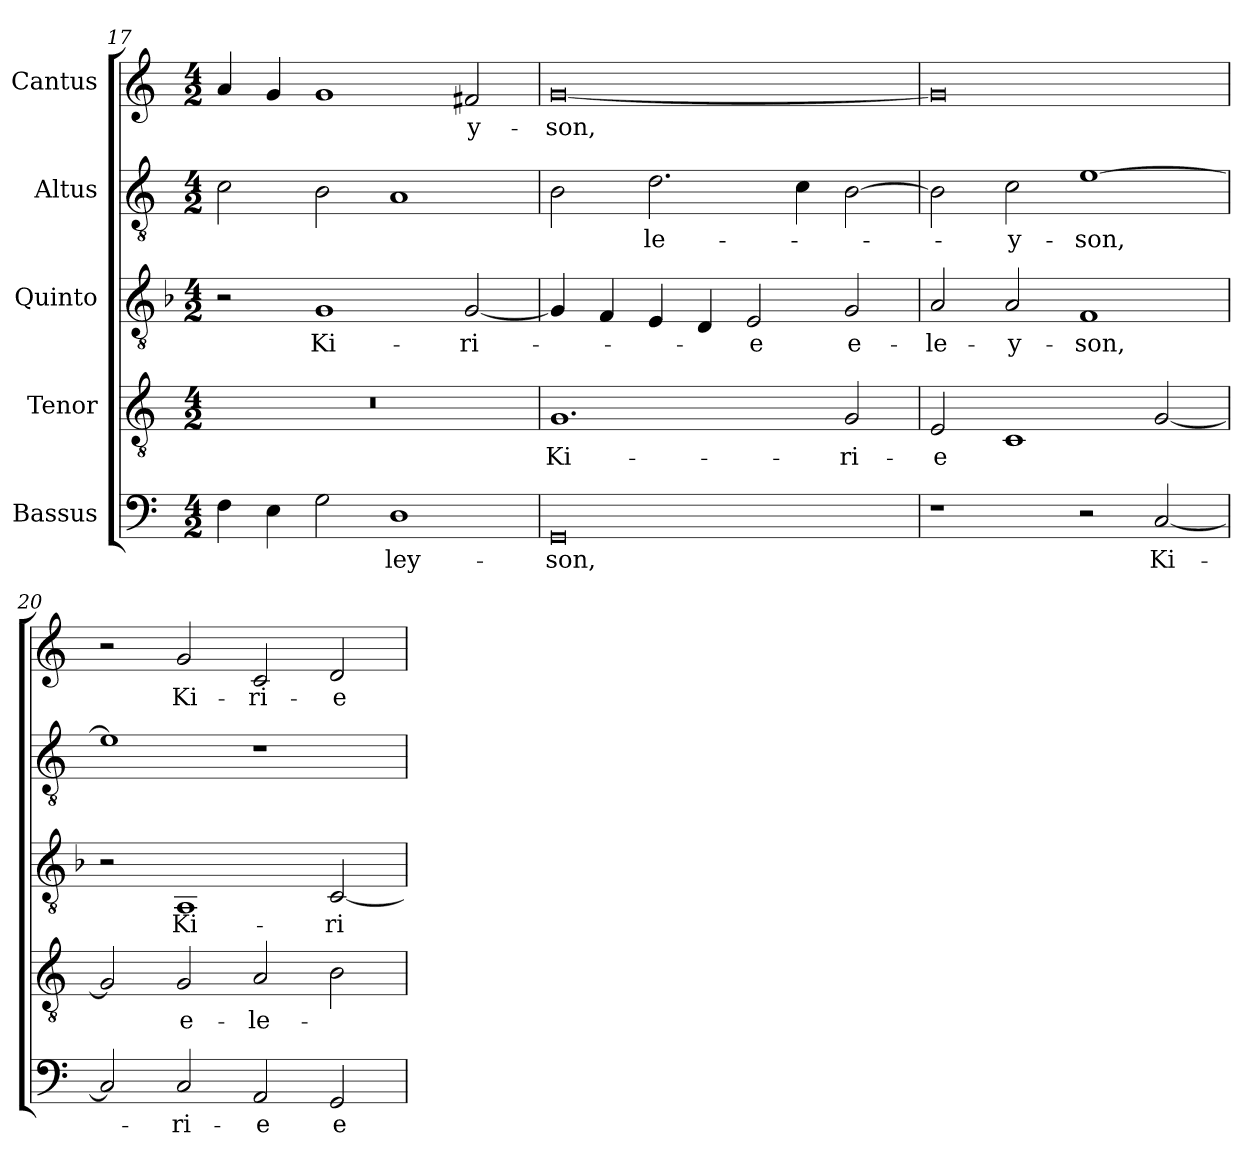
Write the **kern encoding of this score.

**kern	**text	**kern	**text	**kern	**text	**kern	**text	**kern	**text
*part5	*part5	*part4	*part4	*part3	*part3	*part2	*part2	*part1	*part1
*staff5	*staff5	*staff4	*staff4	*staff3	*staff3	*staff2	*staff2	*staff1	*staff1
*I"Bassus	*	*I"Tenor	*	*I"Quinto	*	*I"Altus	*	*I"Cantus	*
*clefF4	*	*clefGv2	*	*clefGv2	*	*clefGv2	*	*clefG2	*
*	*	*	*	*ITrd-4c-7	*	*	*	*	*
*k[]	*	*k[]	*	*k[]	*	*k[]	*	*k[]	*
*C:	*	*C:	*	*C:	*	*C:	*	*C:	*
*M4/2	*	*M4/2	*	*M4/2	*	*M4/2	*	*M4/2	*
=17	=17	=17	=17	=17	=17	=17	=17	=17	=17
!	!	!LO:N:vis=1	!	!	!	!	!	!	!
4Fi\	.	0r	.	2r	.	2ci\	.	4ai/	.
4Ei\	.	.	.	.	.	.	.	4gi/	.
!	!	!	!	!	!LO:LY:b:color=#000000	!	!	!	!
2Gi\	.	.	.	1di	Ki-	2Bi\	.	1gi	.
!	!LO:LY:b:color=#000000	!	!	!	!	!	!	!	!
1Di	ley-	.	.	.	.	1Ai	.	.	.
!	!	!	!	!	!LO:LY:b:color=#000000	!	!	!	!
!	!	!	!	!	!	!	!	!	!LO:LY:b:color=#000000
.	.	.	.	[<2di/	-ri-	.	.	2f#Xi/	-y-
!!LO:LB:g=z
=18	=18	=18	=18	=18	=18	=18	=18	=18	=18
!	!LO:LY:b:color=#000000	!	!	!	!	!	!	!	!
!	!	!	!LO:LY:b:color=#000000	!	!	!	!	!	!
!	!	!	!	!	!	!	!	!	!LO:LY:b:color=#000000
0GGi	-son,	1.Gi	Ki-	4di/]	.	2Bi\	.	[<0gi	-son,
.	.	.	.	4ci/	.	.	.	.	.
!	!	!	!	!	!	!	!LO:LY:b:color=#000000	!	!
.	.	.	.	4Bi/	.	2.di\	-le-	.	.
.	.	.	.	4Ai/	.	.	.	.	.
!	!	!	!	!	!LO:LY:b:color=#000000	!	!	!	!
.	.	.	.	2Bi/	-e	.	.	.	.
.	.	.	.	.	.	4ci\	.	.	.
!	!	!	!LO:LY:b:color=#000000	!	!	!	!	!	!
!	!	!	!	!	!LO:LY:b:color=#000000	!	!	!	!
.	.	2Gi/	-ri-	2di/	e-	[>2Bi\	.	.	.
=19	=19	=19	=19	=19	=19	=19	=19	=19	=19
!	!	!	!LO:LY:b:color=#000000	!	!	!	!	!	!
!	!	!	!	!	!LO:LY:b:color=#000000	!	!	!	!
1r	.	2Ei/	-e	2ei/	-le-	2Bi\]	.	0gi]	.
!	!	!	!	!	!LO:LY:b:color=#000000	!	!	!	!
!	!	!	!	!	!	!	!LO:LY:b:color=#000000	!	!
.	.	1Ci	.	2ei/	-y-	2ci\	-y-	.	.
!	!	!	!	!	!LO:LY:b:color=#000000	!	!	!	!
!	!	!	!	!	!	!	!LO:LY:b:color=#000000	!	!
2r	.	.	.	1ci	-son,	[>1ei	-son,	.	.
!	!LO:LY:b:color=#000000	!	!	!	!	!	!	!	!
[<2Ci/	Ki-	[<2Gi/	.	.	.	.	.	.	.
=20	=20	=20	=20	=20	=20	=20	=20	=20	=20
2Ci/]	.	2Gi/]	.	2r	.	1ei]	.	2r	.
!	!LO:LY:b:color=#000000	!	!	!	!	!	!	!	!
!	!	!	!LO:LY:b:color=#000000	!	!	!	!	!	!
!	!	!	!	!	!LO:LY:b:color=#000000	!	!	!	!
!	!	!	!	!	!	!	!	!	!LO:LY:b:color=#000000
2Ci/	-ri-	2Gi/	e-	1Ei	Ki-	.	.	2gi/	Ki-
!	!LO:LY:b:color=#000000	!	!	!	!	!	!	!	!
!	!	!	!LO:LY:b:color=#000000	!	!	!	!	!	!
!	!	!	!	!	!	!	!	!	!LO:LY:b:color=#000000
2AAi/	-e	2Ai/	-le-	.	.	1r	.	2ci/	-ri-
!	!LO:LY:b:color=#000000	!	!	!	!	!	!	!	!
!	!	!	!	!	!LO:LY:b:color=#000000	!	!	!	!
!	!	!	!	!	!	!	!	!	!LO:LY:b:color=#000000
2GGi/	e-	2Bi\	.	[<2Gi/	-ri-	.	.	2di/	-e
=	=	=	=	=	=	=	=	=	=
*-	*-	*-	*-	*-	*-	*-	*-	*-	*-
